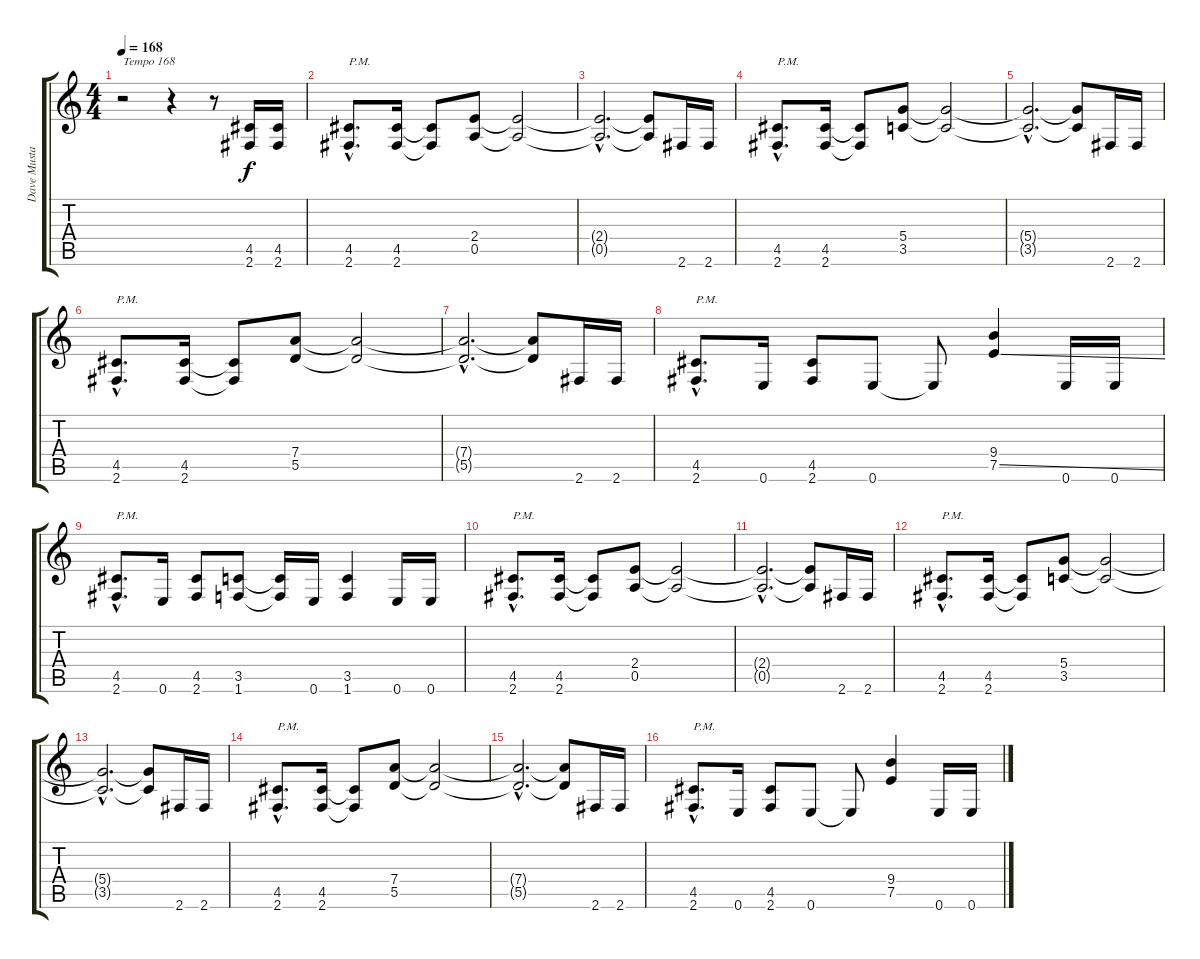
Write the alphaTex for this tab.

\track ("Dave Mustaine" "Dave Musta") {instrument distortionguitar}
\staff {score tabs}
\tuning (E4 B3 G3 D3 A2 E2) {hide}
\ts (4 4)
\tempo 168
\clef g2
\ks c
r.2{txt "Tempo 168" dy f instrument distortionguitar} r.4 r.8 (4.5 2.6).16 (4.5 2.6).16 |
(4.5{hac} 2.6{hac}).8{d txt "P.M. "} (4.5 2.6).16 (4.5{t} 2.6{t}).8 (2.4 0.5).8 (2.4{t} 0.5{t}).2 |
(2.4{hac t} 0.5{hac t}).2{d} (2.4{t} 0.5{t}).8 2.6.16 2.6.16 |
(4.5{hac} 2.6{hac}).8{d txt "P.M."} (4.5 2.6).16 (4.5{t} 2.6{t}).8 (5.4 3.5).8 (5.4{t} 3.5{t}).2 |
(5.4{hac t} 3.5{hac t}).2{d} (5.4{t} 3.5{t}).8 2.6.16 2.6.16 |
(4.5{hac} 2.6{hac}).8{d txt "P.M."} (4.5 2.6).16 (4.5{t} 2.6{t}).8 (7.4 5.5).8 (7.4{t} 5.5{t}).2 |
(7.4{hac t} 5.5{hac t}).2{d} (7.4{t} 5.5{t}).8 2.6.16 2.6.16 |
(4.5{hac} 2.6{hac}).8{d txt "P.M."} 0.6.16 (4.5 2.6).8 0.6.8 0.6{t}.8 (9.4 7.5{ss}).4 0.6.16 0.6.16 |
(4.5{hac} 2.6{hac}).8{d txt "P.M."} 0.6.16 (4.5 2.6).8 (3.5 1.6).8 (3.5{t} 1.6{t}).16 0.6.16 (3.5 1.6).4 0.6.16 0.6.16 |
(4.5{hac} 2.6{hac}).8{d txt "P.M. "} (4.5 2.6).16 (4.5{t} 2.6{t}).8 (2.4 0.5).8 (2.4{t} 0.5{t}).2 |
(2.4{hac t} 0.5{hac t}).2{d} (2.4{t} 0.5{t}).8 2.6.16 2.6.16 |
(4.5{hac} 2.6{hac}).8{d txt "P.M."} (4.5 2.6).16 (4.5{t} 2.6{t}).8 (5.4 3.5).8 (5.4{t} 3.5{t}).2 |
(5.4{hac t} 3.5{hac t}).2{d} (5.4{t} 3.5{t}).8 2.6.16 2.6.16 |
(4.5{hac} 2.6{hac}).8{d txt "P.M."} (4.5 2.6).16 (4.5{t} 2.6{t}).8 (7.4 5.5).8 (7.4{t} 5.5{t}).2 |
(7.4{hac t} 5.5{hac t}).2{d} (7.4{t} 5.5{t}).8 2.6.16 2.6.16 |
(4.5{hac} 2.6{hac}).8{d txt "P.M."} 0.6.16 (4.5 2.6).8 0.6.8 0.6{t}.8 (9.4 7.5{ss}).4 0.6.16 0.6.16
